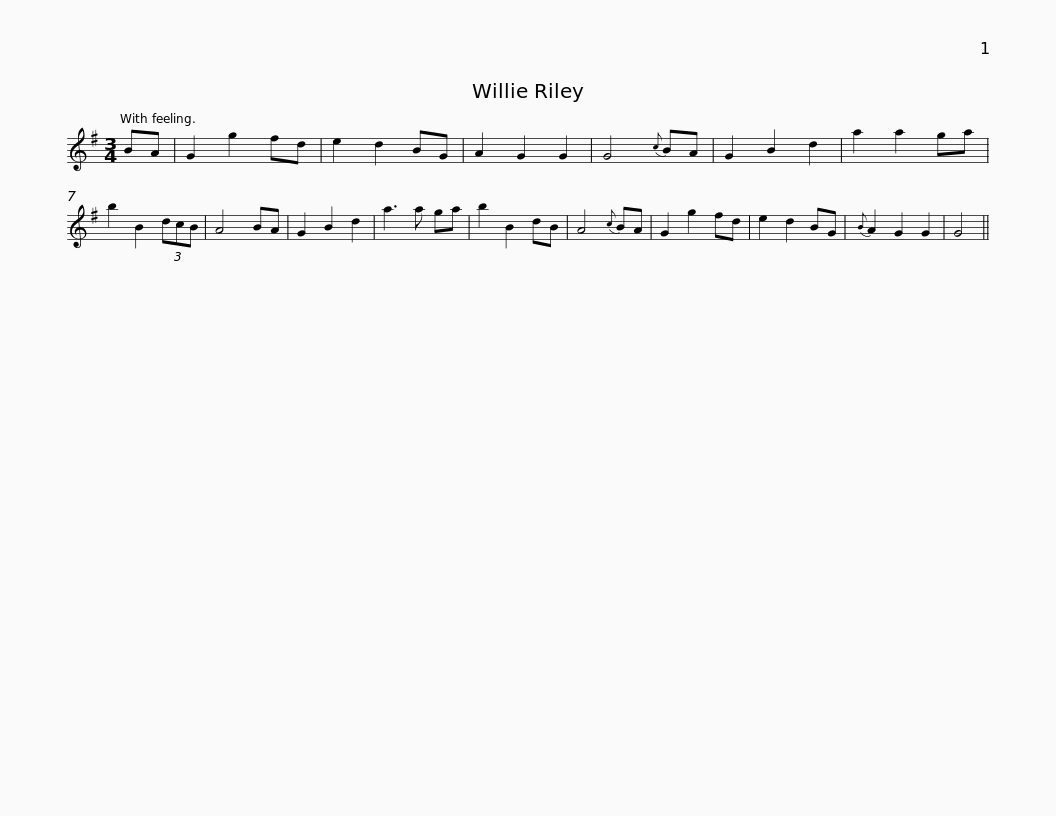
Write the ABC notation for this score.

X:1
L:1/8
M:3/4
I:linebreak $
K:G
V:1 treble
V:1
 BA | G2 g2 fd | e2 d2 BG | A2 G2 G2 | G4{c} BA | %5
 G2 B2 d2 | a2 a2 ga | b2 B2 (3dcB | A4 BA | G2 B2 d2 | %10
 a3 a ga |$ b2 B2 dB | A4{c} BA | G2 g2 fd | e2 d2 BG | %15
{B} A2 G2 G2 | G4 || %17
